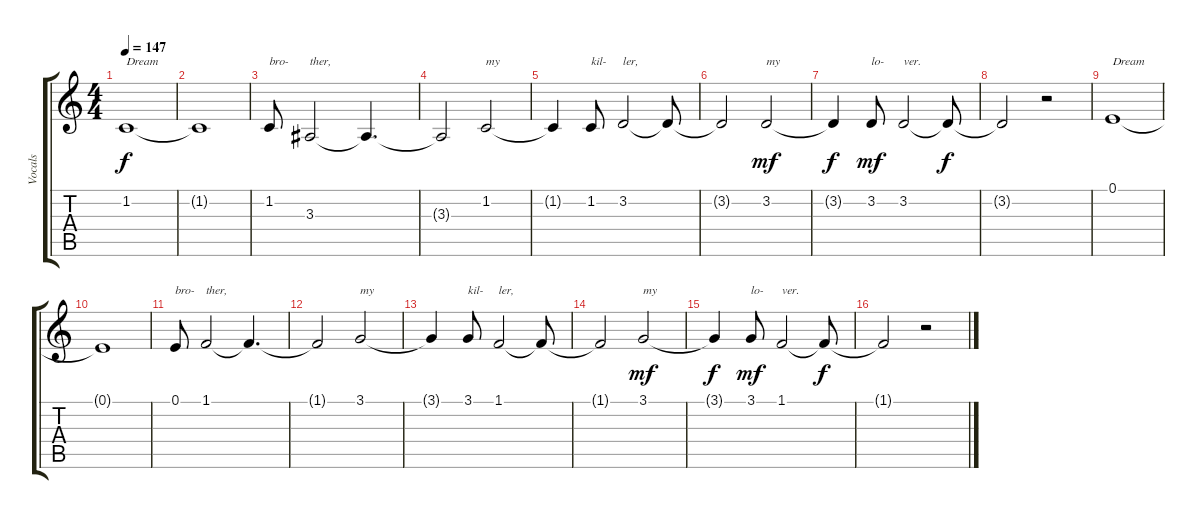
\track ("Vocals" "Vocals") {instrument lead6voice}
\staff {score tabs}
\tuning (E4 B3 G3 D3 A2 E2) {hide}
\ts (4 4)
\tempo 147
\clef g2
\ks c
1.2.1{txt "Dream" dy f} |
1.2{t}.1 |
1.2.8{txt "bro-"} 3.3.2{txt "ther,"} 3.3{t}.4{d} |
3.3{t}.2 1.2.2{txt "my"} |
1.2{t}.4 1.2.8{txt "kil-"} 3.2.2{txt "ler,"} 3.2{t}.8 |
3.2{t}.2 3.2.2{txt "my" dy mf} |
3.2{t}.4{dy f} 3.2.8{txt "lo-" dy mf} 3.2.2{txt "ver."} 3.2{t}.8{dy f} |
3.2{t}.2 r.2 |
0.1.1{txt "Dream"} |
0.1{t}.1 |
0.1.8{txt "bro-"} 1.1.2{txt "ther,"} 1.1{t}.4{d} |
1.1{t}.2 3.1.2{txt "my"} |
3.1{t}.4 3.1.8{txt "kil-"} 1.1.2{txt "ler,"} 1.1{t}.8 |
1.1{t}.2 3.1.2{txt "my" dy mf} |
3.1{t}.4{dy f} 3.1.8{txt "lo-" dy mf} 1.1.2{txt "ver."} 1.1{t}.8{dy f} |
1.1{t}.2 r.2
